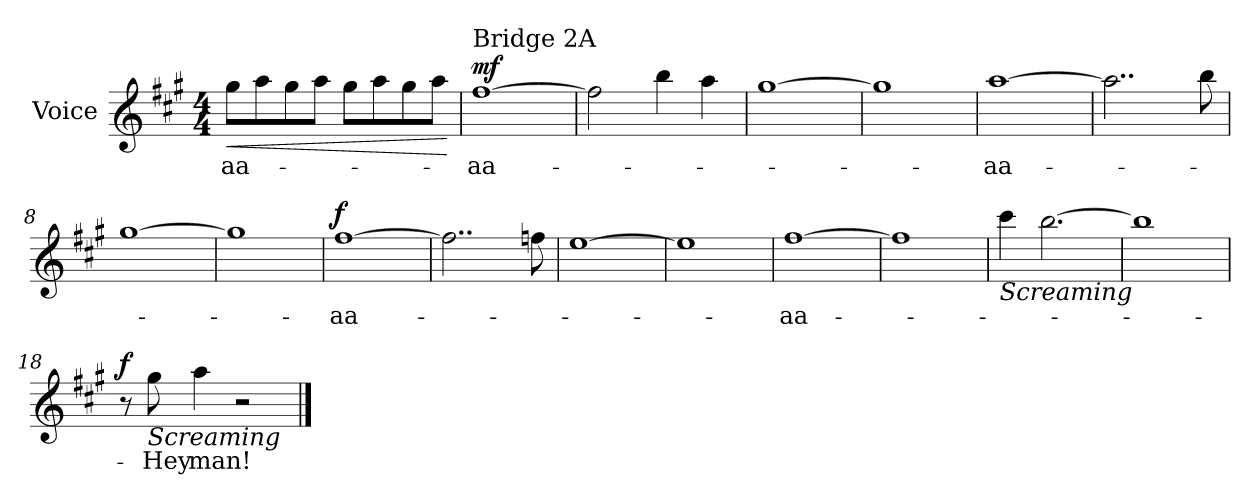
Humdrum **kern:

**kern	**text	**dynam
*part1	*part1	*part1
*staff1	*staff1	*staff1
*I"Voice	*	*
*clefG2	*	*
*k[f#c#g#]	*	*
*M4/4	*	*
=1	=1	=1
!	!LO:LY:b	!LO:HP:b
8gg#\L	aa-	<
8aa\	.	.
8gg#\	.	.
8aa\J	.	.
8gg#\L	.	.
8aa\	.	.
8gg#\	.	.
8aa\J	.	.
.	.	[
=2	=2	=2
!LO:TX:a:t=Bridge 2A	!	!
!	!LO:LY:b	!LO:DY:b
[1ff#	-aa-	mf
=3	=3	=3
2ff#\]	.	.
4bb\	.	.
4aa\	.	.
=4	=4	=4
[1gg#	.	.
=5	=5	=5
1gg#]	.	.
=6	=6	=6
!	!LO:LY:b	!
[1aa	-aa-	.
=7	=7	=7
2..aa\]	.	.
8bb\	.	.
=8	=8	=8
[1gg#	.	.
=9	=9	=9
1gg#]	.	.
=10	=10	=10
!	!LO:LY:b	!LO:DY:b
[1ff#	-aa-	f
=11	=11	=11
2..ff#\]	.	.
8ffn\	.	.
=12	=12	=12
[1ee	.	.
=13	=13	=13
1ee]	.	.
=14	=14	=14
!	!LO:LY:b	!
[1ff#	-aa-	.
=15	=15	=15
1ff#]	.	.
=16	=16	=16
!LO:TX:b:i:t=Screaming	!	!
4ccc#\	.	.
[2.bb\	.	.
=17	=17	=17
1bb]	.	.
=18	=18	=18
!	!	!LO:DY:b
8r	.	f
!LO:TX:b:i:t=Screaming	!	!
!	!LO:LY:b	!
8gg#\	-Hey	.
!	!LO:LY:b	!
4aa\	man!	.
2r	.	.
==	==	==
*-	*-	*-
